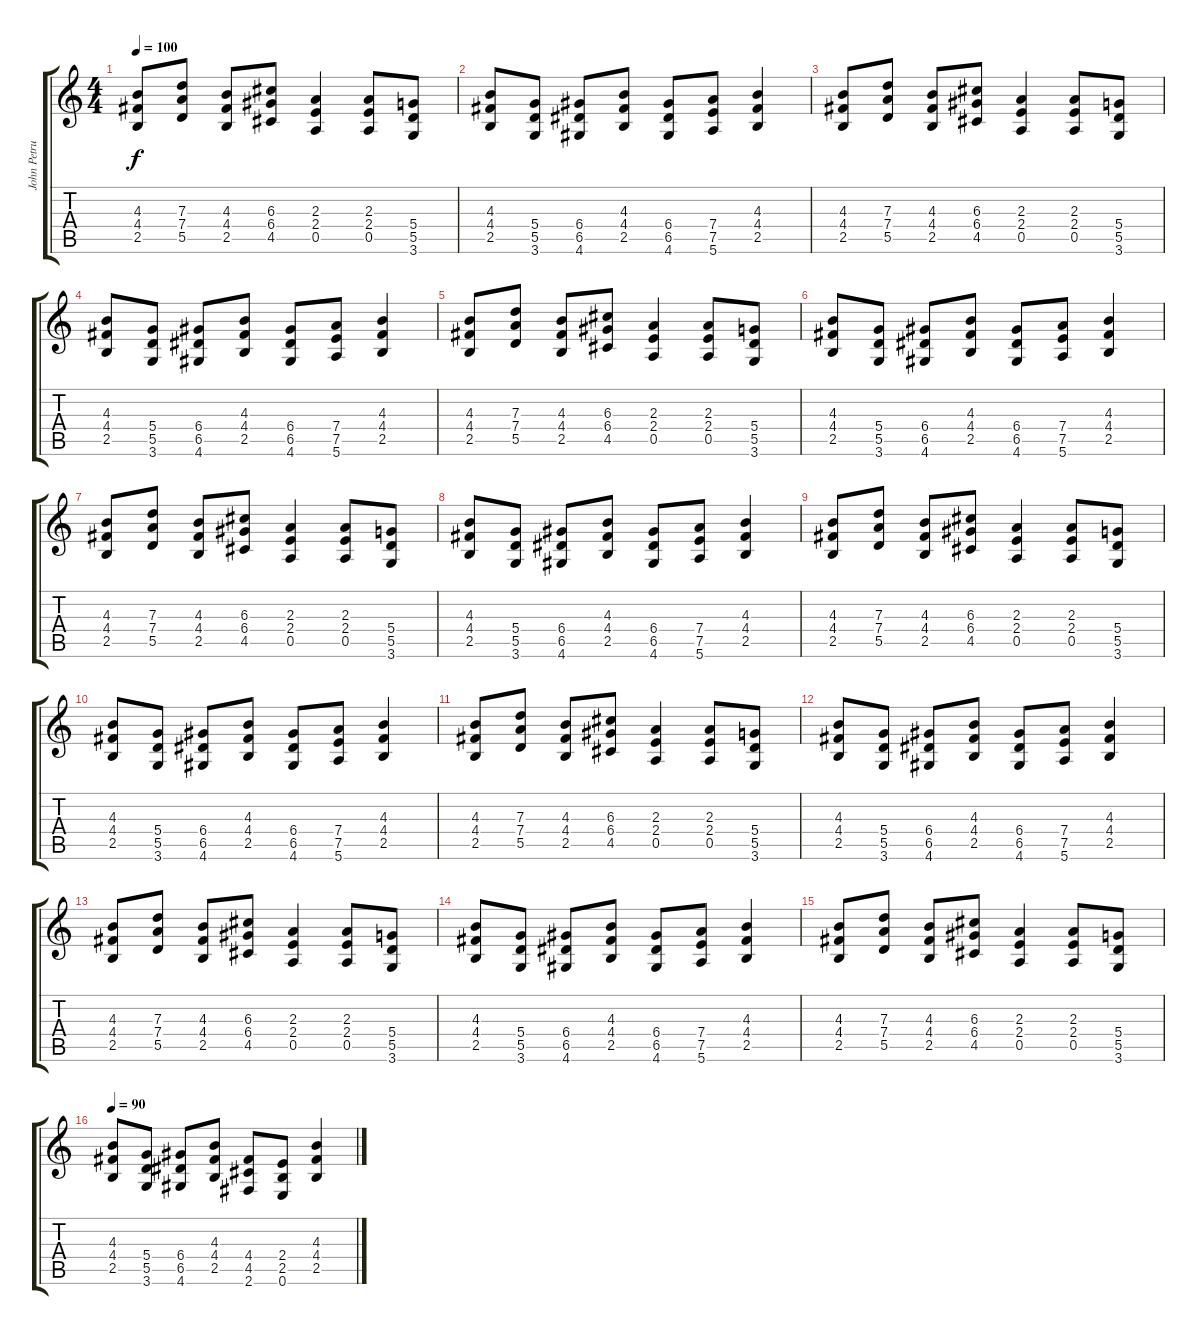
\track ("John Petrucci" "John Petru") {instrument distortionguitar}
\staff {score tabs}
\tuning (E4 B3 G3 D3 A2 E2) {hide}
\ts (4 4)
\tempo 100
\clef g2
\ks c
(4.3 4.4 2.5).8{dy f} (7.3 7.4 5.5).8 (4.3 4.4 2.5).8 (6.3 6.4 4.5).8 (2.3 2.4 0.5).4 (2.3 2.4 0.5).8 (5.4 5.5 3.6).8 |
(4.3 4.4 2.5).8 (5.4 5.5 3.6).8 (6.4 6.5 4.6).8 (4.3 4.4 2.5).8 (6.4 6.5 4.6).8 (7.4 7.5 5.6).8 (4.3 4.4 2.5).4 |
(4.3 4.4 2.5).8 (7.3 7.4 5.5).8 (4.3 4.4 2.5).8 (6.3 6.4 4.5).8 (2.3 2.4 0.5).4 (2.3 2.4 0.5).8 (5.4 5.5 3.6).8 |
(4.3 4.4 2.5).8 (5.4 5.5 3.6).8 (6.4 6.5 4.6).8 (4.3 4.4 2.5).8 (6.4 6.5 4.6).8 (7.4 7.5 5.6).8 (4.3 4.4 2.5).4 |
(4.3 4.4 2.5).8 (7.3 7.4 5.5).8 (4.3 4.4 2.5).8 (6.3 6.4 4.5).8 (2.3 2.4 0.5).4 (2.3 2.4 0.5).8 (5.4 5.5 3.6).8 |
(4.3 4.4 2.5).8 (5.4 5.5 3.6).8 (6.4 6.5 4.6).8 (4.3 4.4 2.5).8 (6.4 6.5 4.6).8 (7.4 7.5 5.6).8 (4.3 4.4 2.5).4 |
(4.3 4.4 2.5).8 (7.3 7.4 5.5).8 (4.3 4.4 2.5).8 (6.3 6.4 4.5).8 (2.3 2.4 0.5).4 (2.3 2.4 0.5).8 (5.4 5.5 3.6).8 |
(4.3 4.4 2.5).8 (5.4 5.5 3.6).8 (6.4 6.5 4.6).8 (4.3 4.4 2.5).8 (6.4 6.5 4.6).8 (7.4 7.5 5.6).8 (4.3 4.4 2.5).4 |
(4.3 4.4 2.5).8 (7.3 7.4 5.5).8 (4.3 4.4 2.5).8 (6.3 6.4 4.5).8 (2.3 2.4 0.5).4 (2.3 2.4 0.5).8 (5.4 5.5 3.6).8 |
(4.3 4.4 2.5).8 (5.4 5.5 3.6).8 (6.4 6.5 4.6).8 (4.3 4.4 2.5).8 (6.4 6.5 4.6).8 (7.4 7.5 5.6).8 (4.3 4.4 2.5).4 |
(4.3 4.4 2.5).8 (7.3 7.4 5.5).8 (4.3 4.4 2.5).8 (6.3 6.4 4.5).8 (2.3 2.4 0.5).4 (2.3 2.4 0.5).8 (5.4 5.5 3.6).8 |
(4.3 4.4 2.5).8 (5.4 5.5 3.6).8 (6.4 6.5 4.6).8 (4.3 4.4 2.5).8 (6.4 6.5 4.6).8 (7.4 7.5 5.6).8 (4.3 4.4 2.5).4 |
(4.3 4.4 2.5).8 (7.3 7.4 5.5).8 (4.3 4.4 2.5).8 (6.3 6.4 4.5).8 (2.3 2.4 0.5).4 (2.3 2.4 0.5).8 (5.4 5.5 3.6).8 |
(4.3 4.4 2.5).8 (5.4 5.5 3.6).8 (6.4 6.5 4.6).8 (4.3 4.4 2.5).8 (6.4 6.5 4.6).8 (7.4 7.5 5.6).8 (4.3 4.4 2.5).4 |
(4.3 4.4 2.5).8 (7.3 7.4 5.5).8 (4.3 4.4 2.5).8 (6.3 6.4 4.5).8 (2.3 2.4 0.5).4 (2.3 2.4 0.5).8 (5.4 5.5 3.6).8 |
\tempo 90
(4.3 4.4 2.5).8 (5.4 5.5 3.6).8 (6.4 6.5 4.6).8 (4.3 4.4 2.5).8 (4.4 4.5 2.6).8 (2.4 2.5 0.6).8 (4.3 4.4 2.5).4
